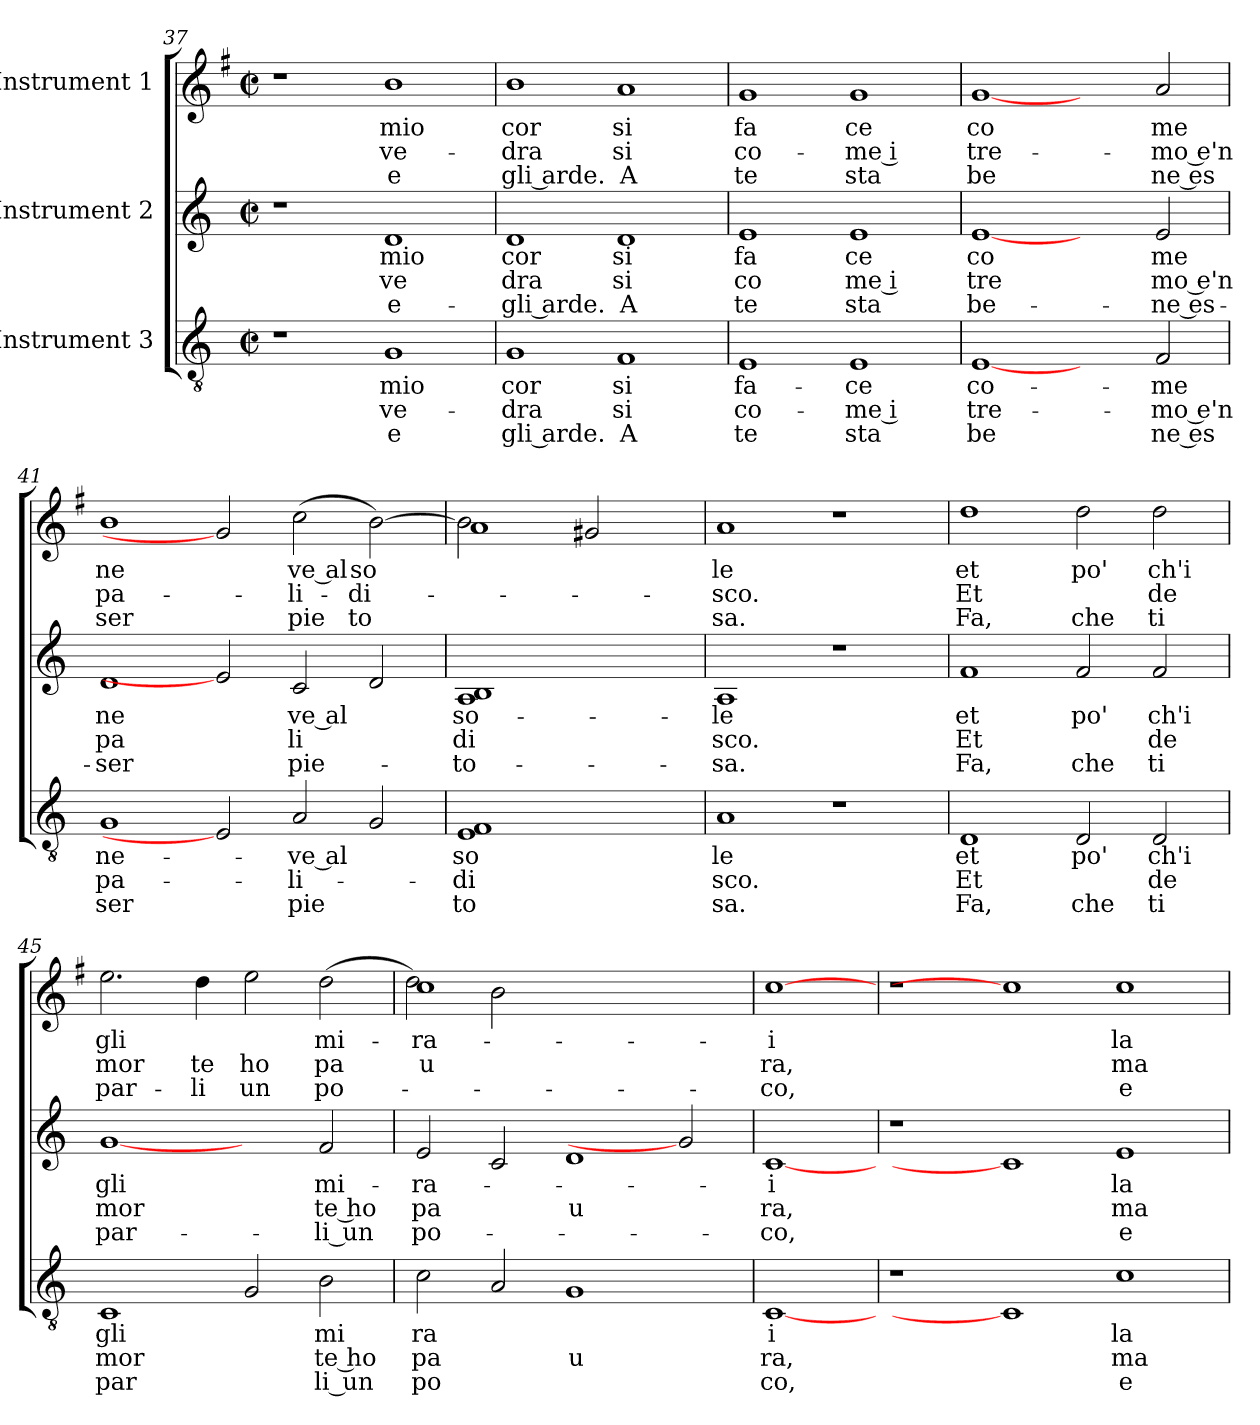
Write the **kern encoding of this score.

**kern	**text	**text	**text	**kern	**text	**text	**text	**kern	**text	**text	**text
*part3	*part3	*part3	*part3	*part2	*part2	*part2	*part2	*part1	*part1	*part1	*part1
*staff3	*staff3	*staff3	*staff3	*staff2	*staff2	*staff2	*staff2	*staff1	*staff1	*staff1	*staff1
*I"Instrument 3	*	*	*	*I"Instrument 2	*	*	*	*I"Instrument 1	*	*	*
*clefGv2	*	*	*	*clefG2	*	*	*	*clefG2	*	*	*
*	*	*	*	*	*	*	*	*ITrd-3c-5	*	*	*
*	*	*	*	*	*	*	*	*k[]	*	*	*
*	*	*	*	*	*	*	*	*C:	*	*	*
*M2/2	*	*	*	*M2/2	*	*	*	*M2/2	*	*	*
*met(c|)	*	*	*	*met(c|)	*	*	*	*met(c|)	*	*	*
=37	=37	=37	=37	=37	=37	=37	=37	=37	=37	=37	=37
1r	.	.	.	1r	.	.	.	1r	.	.	.
!	!LO:LY:b:cj	!LO:LY:b:cj	!LO:LY:b:cj	!	!LO:LY:b:cj	!LO:LY:b:cj	!LO:LY:b:cj	!	!LO:LY:b:cj	!LO:LY:b:cj	!LO:LY:b:cj
1G	mio	ve-	-e	1d	mio	ve	e-	1ee	mio	ve-	-e
=38	=38	=38	=38	=38	=38	=38	=38	=38	=38	=38	=38
!	!LO:LY:b:cj	!LO:LY:b:cj	!LO:LY:b:rj	!	!LO:LY:b:cj	!LO:LY:b:cj	!LO:LY:b:rj	!	!LO:LY:b:cj	!LO:LY:b:cj	!LO:LY:b:rj
1G	cor	dra	gli arde.	1d	-cor	dra	gli arde.	1ee	cor	dra	gli arde.
!	!LO:LY:b:cj	!LO:LY:b:cj	!LO:LY:b	!	!LO:LY:b:cj	!LO:LY:b:cj	!LO:LY:b	!	!LO:LY:b:cj	!LO:LY:b:cj	!LO:LY:b
1F	si	si	A	1d	si	si	A	1dd	si	si	A
=39	=39	=39	=39	=39	=39	=39	=39	=39	=39	=39	=39
!	!LO:LY:b:cj	!LO:LY:b:cj	!LO:LY:b:cj	!	!LO:LY:b:cj	!LO:LY:b:cj	!LO:LY:b:cj	!	!LO:LY:b:cj	!LO:LY:b:cj	!LO:LY:b:cj
1E	fa-	-co-	-te	1e	fa	co	te	1cc	fa	co-	-te
!	!LO:LY:b:cj	!LO:LY:b:cj	!LO:LY:b:cj	!	!LO:LY:b:cj	!LO:LY:b:cj	!LO:LY:b:cj	!	!LO:LY:b:cj	!LO:LY:b:cj	!LO:LY:b:cj
1E	ce	me i	sta	1e	ce	me i	sta	1cc	ce	me i	sta
=40	=40	=40	=40	=40	=40	=40	=40	=40	=40	=40	=40
!	!LO:LY:b:cj	!LO:LY:b:cj	!LO:LY:b:cj	!	!LO:LY:b:cj	!LO:LY:b:cj	!LO:LY:b:cj	!	!LO:LY:b:cj	!LO:LY:b:cj	!LO:LY:b:cj
[1E	co-	-tre-	-be	[1e	co	tre	be-	[1cc	co	tre-	-be
2ryy	.	.	.	2ryy	.	.	.	2ryy	.	.	.
!	!LO:LY:b:cj	!LO:LY:b:rj	!LO:LY:b:rj	!	!LO:LY:b:cj	!LO:LY:b:rj	!LO:LY:b:rj	!	!LO:LY:b:cj	!LO:LY:b:rj	!LO:LY:b:rj
2F/	me	mo e'n	ne es	2e/	-me	mo e'n	ne es-	2dd/	me	mo e'n	ne es
=41	=41	=41	=41	=41	=41	=41	=41	=41	=41	=41	=41
!	!LO:LY:b:cj	!LO:LY:b:cj	!LO:LY:b:cj	!	!LO:LY:b:cj	!LO:LY:b:cj	!LO:LY:b:cj	!	!LO:LY:b:cj	!LO:LY:b:cj	!LO:LY:b:cj
1G	ne-	-pa-	-ser	1d	-ne	pa	ser	1ee	ne	pa-	-ser
2E]	.	.	.	2e]	.	.	.	2cc]	.	.	.
!	!LO:LY:b:rj	!LO:LY:b:cj	!LO:LY:b:cj	!	!LO:LY:b:rj	!LO:LY:b:cj	!LO:LY:b:cj	!	!LO:LY:b:rj	!LO:LY:b:cj	!LO:LY:b:cj
2A/	ve al	li-	-pie	2c/	ve al	li	pie-	(<2ff\	ve al	li-	-pie
!	!	!	!	!	!	!	!	!	!LO:LY:b:cj	!LO:LY:b:cj	!LO:LY:b:cj
2G/	.	.	.	2d/	.	.	.	[>2ee\)	so	di-	-to
!!LO:LB:g=z
=42	=42	=42	=42	=42	=42	=42	=42	=42	=42	=42	=42
!	!LO:LY:b:cj	!LO:LY:b:cj	!LO:LY:b:cj	!	!LO:LY:b:cj	!LO:LY:b:cj	!LO:LY:b:cj	!	!	!	!
*	*	*	*	*^	*	*	*	*^	*	*	*
*	*	*	*	*	*	*	*	*	*	*^	*	*	*
*	*	*	*	*	*	*	*	*	*	*	*^	*	*	*
1F 1E	so	di	to	1A 1B	4ryy	-so-	-di	to-	2ee\]	1dd	4ryy	4ryy	.	.	.
.	.	.	.	.	8...ryy	.	.	.	.	.	64ryy	16ryy	.	.	.
.	.	.	.	.	.	.	.	.	.	.	2ryy	.	.	.	.
.	.	.	.	.	.	.	.	.	.	.	.	2ryy	.	.	.
.	.	.	.	.	2ryy	.	.	.	.	.	.	.	.	.	.
.	.	.	.	.	.	.	.	.	2cc#/	.	.	.	.	.	.
.	.	.	.	.	.	.	.	.	.	.	8...ryy	.	.	.	.
.	.	.	.	.	.	.	.	.	.	.	.	8.ryy	.	.	.
.	.	.	.	.	64ryy	.	.	.	.	.	.	.	.	.	.
=43	=43	=43	=43	=43	=43	=43	=43	=43	=43	=43	=43	=43	=43	=43	=43
!	!LO:LY:b:cj	!LO:LY:b:cj	!LO:LY:b:cj	!	!	!LO:LY:b:cj	!LO:LY:b:cj	!LO:LY:b:cj	!	!	!	!	!LO:LY:b:cj	!LO:LY:b:cj	!LO:LY:b:cj
*	*	*	*	*v	*v	*	*	*	*	*	*	*	*	*	*
*	*	*	*	*	*	*	*	*v	*v	*v	*v	*	*	*
1A	le	sco.	sa.	1A	-le	sco.	sa.	1dd	le	sco.	sa.
1r	.	.	.	1r	.	.	.	1r	.	.	.
=44	=44	=44	=44	=44	=44	=44	=44	=44	=44	=44	=44
!	!LO:LY:b:cj	!LO:LY:b:cj	!LO:LY:b:cj	!	!LO:LY:b:cj	!LO:LY:b:cj	!LO:LY:b:cj	!	!LO:LY:b:cj	!LO:LY:b:cj	!LO:LY:b:cj
1D	et	Et	Fa,	1f	et	Et	Fa,	1gg	et	Et	Fa,
!	!LO:LY:b:cj	!	!LO:LY:b:cj	!	!LO:LY:b:cj	!	!LO:LY:b:cj	!	!LO:LY:b:cj	!	!LO:LY:b:cj
2D/	po'	.	che	2f/	po'	.	che	2gg\	po'	.	che
!	!LO:LY:b:cj	!LO:LY:b:cj	!LO:LY:b:cj	!	!LO:LY:b:cj	!LO:LY:b:cj	!LO:LY:b:cj	!	!LO:LY:b:cj	!LO:LY:b:cj	!LO:LY:b:cj
2D/	ch'i	de	ti	2f/	ch'i	de	ti	2gg\	ch'i	de	ti
=45	=45	=45	=45	=45	=45	=45	=45	=45	=45	=45	=45
!	!LO:LY:b:cj	!LO:LY:b:cj	!LO:LY:b:cj	!	!LO:LY:b:cj	!LO:LY:b:cj	!LO:LY:b:cj	!	!LO:LY:b:cj	!LO:LY:b:cj	!LO:LY:b:cj
1C	gli	mor	par	[1g	gli	mor	par-	2.aa\	gli	mor	par-
!	!	!	!	!	!	!	!	!	!	!LO:LY:b	!LO:LY:b
.	.	.	.	.	.	.	.	4gg\	.	-te	li
!	!	!	!	!	!	!	!	!	!	!LO:LY:b	!LO:LY:b
2G/	.	.	.	2ryy	.	.	.	2aa\	.	ho	un
!	!LO:LY:b:cj	!LO:LY:b:rj	!LO:LY:b:rj	!	!LO:LY:b:cj	!LO:LY:b:rj	!LO:LY:b:rj	!	!LO:LY:b:cj	!LO:LY:b:cj	!LO:LY:b:cj
2B\	mi	te ho	li un	2f/	-mi-	-te ho	li un	(>2gg\	mi-	-pa	po-
=46	=46	=46	=46	=46	=46	=46	=46	=46	=46	=46	=46
!	!LO:LY:b:cj	!LO:LY:b:cj	!LO:LY:b:cj	!	!LO:LY:b:cj	!LO:LY:b:cj	!LO:LY:b:cj	!	!LO:LY:b:cj	!LO:LY:b:cj	!
*	*	*	*	*	*	*	*	*^	*	*	*
2c\	ra	pa	po	2e/	ra-	-pa	po-	1ff	2gg\)	-ra-	-u	.
2A/	.	.	.	2c/	.	.	.	.	2ee\	.	.	.
!	!	!LO:LY:b:cj	!	!	!	!LO:LY:b:cj	!	!	!	!	!	!
1G	.	u	.	1d	.	-u	.	1.ryy	1.ryy	.	.	.
2ryy	.	.	.	2g]	.	.	.	.	.	.	.	.
*	*	*	*	*	*	*	*	*v	*v	*	*	*
=47	=47	=47	=47	=47	=47	=47	=47	=47	=47	=47	=47
!	!LO:LY:b:cj	!LO:LY:b:cj	!LO:LY:b:cj	!	!LO:LY:b:cj	!LO:LY:b:cj	!LO:LY:b:cj	!	!LO:LY:b:cj	!LO:LY:b:cj	!LO:LY:b:cj
[1C	i	ra,	co,	[1c	i	ra,	co,	[1ff	i	ra,	co,
=48	=48	=48	=48	=48	=48	=48	=48	=48	=48	=48	=48
1r	.	.	.	1r	.	.	.	1r	.	.	.
1C]	.	.	.	1c]	.	.	.	1ff]	.	.	.
!	!LO:LY:b:cj	!LO:LY:b:cj	!LO:LY:b:cj	!	!LO:LY:b:cj	!LO:LY:b:cj	!LO:LY:b:cj	!	!LO:LY:b:cj	!LO:LY:b:cj	!LO:LY:b:cj
1c	la	ma	e	1e	la	ma	e-	1ff	la	ma	e-
=	=	=	=	=	=	=	=	=	=	=	=
*-	*-	*-	*-	*-	*-	*-	*-	*-	*-	*-	*-
